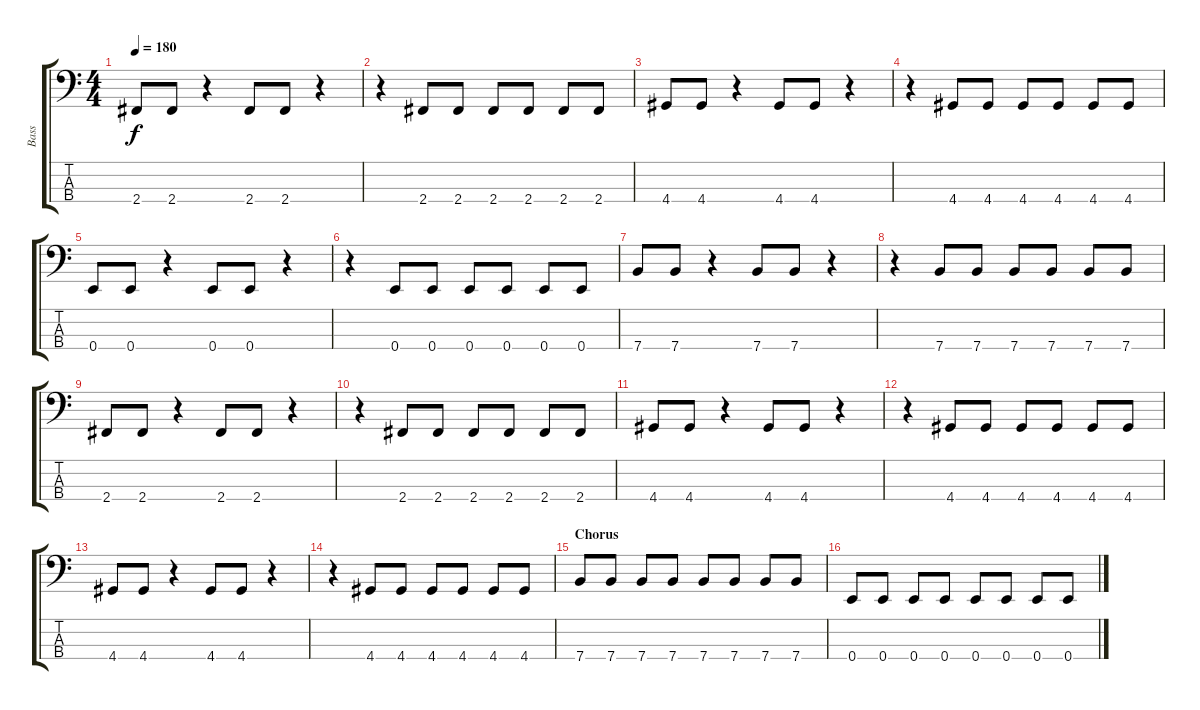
\track ("Bass" "Bass") {instrument electricbasspick}
\staff {score tabs}
\tuning (G2 D2 A1 E1) {hide}
\ts (4 4)
\tempo 180
\clef f4
\ks c
2.4.8{dy f} 2.4.8 r.4 2.4.8 2.4.8 r.4 |
r.4 2.4.8 2.4.8 2.4.8 2.4.8 2.4.8 2.4.8 |
4.4.8 4.4.8 r.4 4.4.8 4.4.8 r.4 |
r.4 4.4.8 4.4.8 4.4.8 4.4.8 4.4.8 4.4.8 |
0.4.8 0.4.8 r.4 0.4.8 0.4.8 r.4 |
r.4 0.4.8 0.4.8 0.4.8 0.4.8 0.4.8 0.4.8 |
7.4.8 7.4.8 r.4 7.4.8 7.4.8 r.4 |
r.4 7.4.8 7.4.8 7.4.8 7.4.8 7.4.8 7.4.8 |
2.4.8 2.4.8 r.4 2.4.8 2.4.8 r.4 |
r.4 2.4.8 2.4.8 2.4.8 2.4.8 2.4.8 2.4.8 |
4.4.8 4.4.8 r.4 4.4.8 4.4.8 r.4 |
r.4 4.4.8 4.4.8 4.4.8 4.4.8 4.4.8 4.4.8 |
4.4.8 4.4.8 r.4 4.4.8 4.4.8 r.4 |
r.4 4.4.8 4.4.8 4.4.8 4.4.8 4.4.8 4.4.8 |
\section ("" "Chorus")
7.4.8 7.4.8 7.4.8 7.4.8 7.4.8 7.4.8 7.4.8 7.4.8 |
0.4.8 0.4.8 0.4.8 0.4.8 0.4.8 0.4.8 0.4.8 0.4.8
